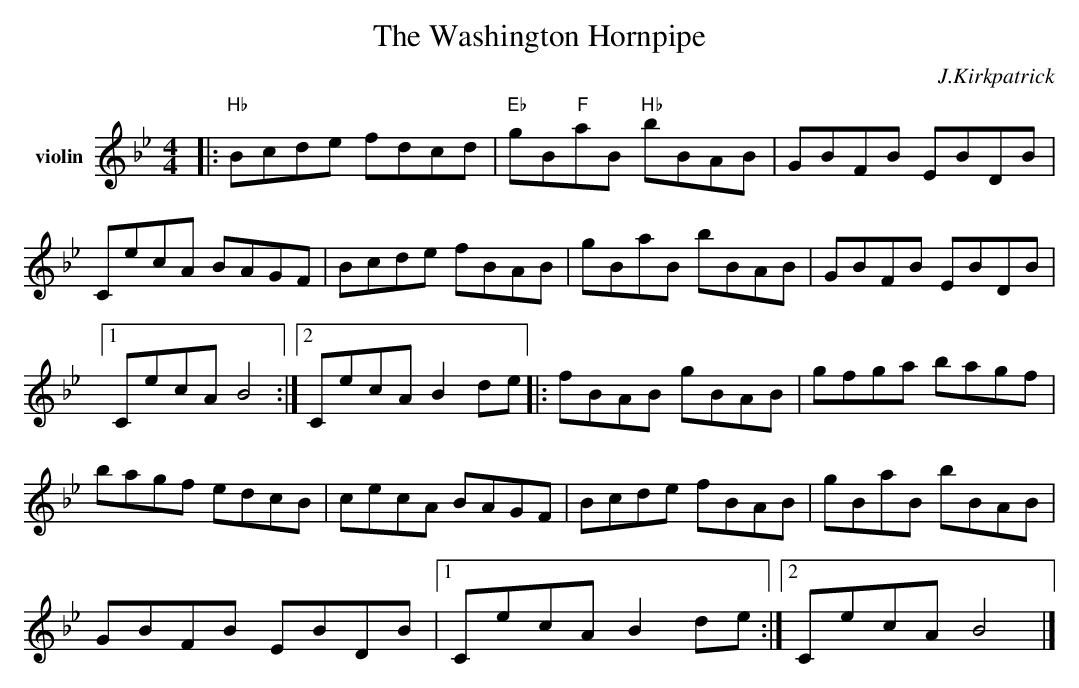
X:1
T: The Washington Hornpipe
C: J.Kirkpatrick
M: 4/4 % time signature
L: 1/4 % default length
%%staves violin1
V: 1 clef=treble name="violin"
K: Bb % key signature
[V: 1]  |: "Hb"B/c/d/e/ f/d/c/d/ | "Eb"g/B/"F"a/B/ "Hb"b/B/A/B/ | G/B/F/B/ E/B/D/B/ |
[V: 1]  C/e/c/A/ B/A/G/F/ | B/c/d/e/ f/B/A/B/ | g/B/a/B/ b/B/A/B/ | G/B/F/B/ E/B/D/B/ |1
[V: 1]  C/e/c/A/ B2 :|2  C/e/c/A/ B d/e/ |: f/B/A/B/ g/B/A/B/ | g/f/g/a/ b/a/g/f/ |
[V: 1]  b/a/g/f/ e/d/c/B/ | c/e/c/A/ B/A/G/F/ | B/c/d/e/ f/B/A/B/ | g/B/a/B/ b/B/A/B/ |
[V: 1]  G/B/F/B/ E/B/D/B/ |1  C/e/c/A/ B d/e/ :|2  C/e/c/A/ B2 |]
